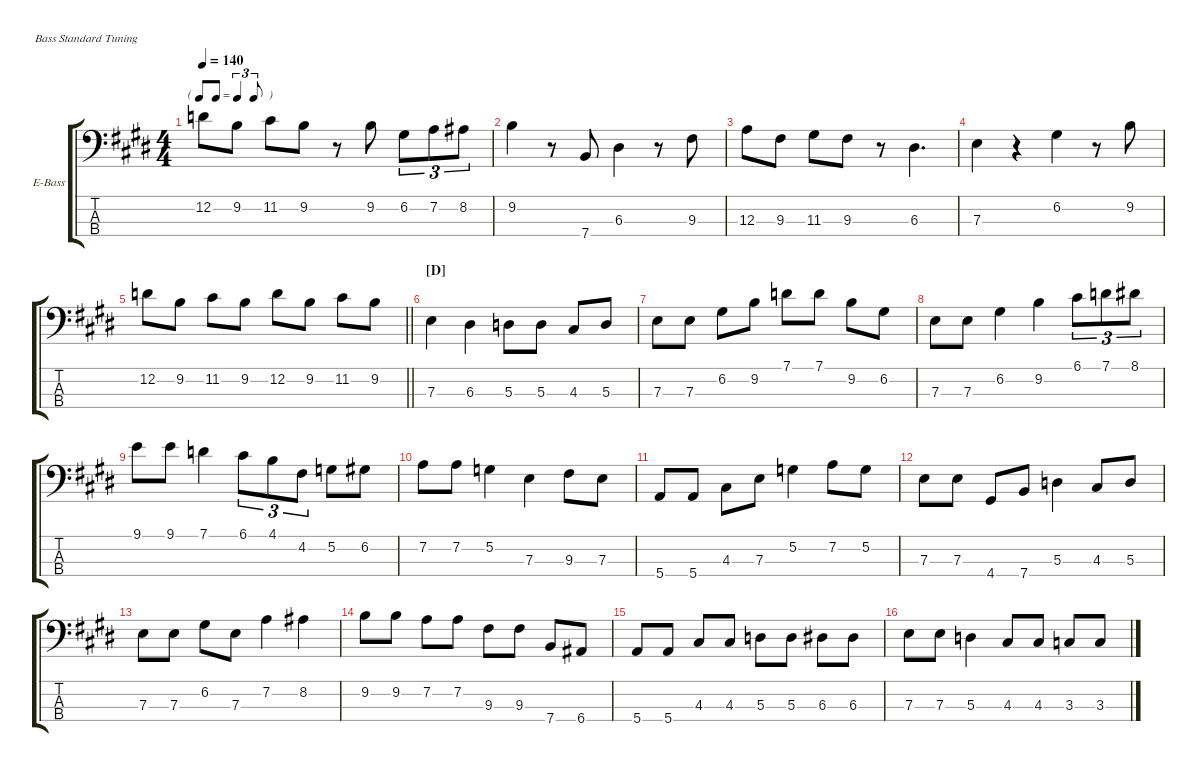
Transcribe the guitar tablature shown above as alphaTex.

\hideDynamics
\bracketExtendMode groupsimilarinstruments
\firstSystemTrackNameOrientation horizontal
\otherSystemsTrackNameOrientation horizontal
\track ("Bass" "E-Bass") {instrument electricbassfinger}
\staff {score tabs}
\tuning (G2 D2 A1 E1)
\ts (4 4)
\tf triplet8th
\scale
0.299825
\tempo 140
\accidentals auto
\clef f4
\ottava regular
\simile none
\ks e
12.2.8{dy f} 9.2.8 11.2.8 9.2.8 r.8 9.2.8 6.2.8{tu (3 2)} 7.2.8{tu (3 2)} 8.2.8{tu (3 2)} |
9.2.4 r.8 7.4.8 6.3.4 r.8 9.3.8 |
12.3.8 9.3.8 11.3.8 9.3.8 r.8 6.3.4{d} |
7.3.4 r.4 6.2.4 r.8 9.2.8 |
\scale
0.394194
\barLineRight lightlight
12.2.8 9.2.8 11.2.8 9.2.8 12.2.8 9.2.8 11.2.8 9.2.8 |
\section ("D" "")
\scale
0.301274 7.3.4 6.3.4 5.3.8 5.3.8 4.3.8 5.3.8 |
\scale
0.305184 7.3.8 7.3.8 6.2.8 9.2.8 7.1.8 7.1.8 9.2.8 6.2.8 |
\scale
0.384099 7.3.8 7.3.8 6.2.4 9.2.4 6.1.8{tu (3 2)} 7.1.8{tu (3 2)} 8.1.8{tu (3 2)} |
\scale
0.329011 9.1.8 9.1.8 7.1.4 6.1.8{tu (3 2)} 4.1.8{tu (3 2)} 4.2.8{tu (3 2)} 5.2.8 6.2.8 |
\scale
0.282913 7.2.8 7.2.8 5.2.4 7.3.4 9.3.8 7.3.8 |
\scale
0.39393 5.4.8 5.4.8 4.3.8 7.3.8 5.2.4 7.2.8 5.2.8 |
\scale
0.309876 7.3.8 7.3.8 4.4.8 7.4.8 5.3.4 4.3.8 5.3.8 |
\scale
0.296886 7.3.8 7.3.8 6.2.8 7.3.8 7.2.4 8.2.4 |
\scale
0.436755 9.2.8 9.2.8 7.2.8 7.2.8 9.3.8 9.3.8 7.4.8 6.4.8 |
\scale
0.302785 5.4.8 5.4.8 4.3.8 4.3.8 5.3.8 5.3.8 6.3.8 6.3.8 |
\scale
0.321625 7.3.8 7.3.8 5.3.4 4.3.8 4.3.8 3.3.8 3.3.8
